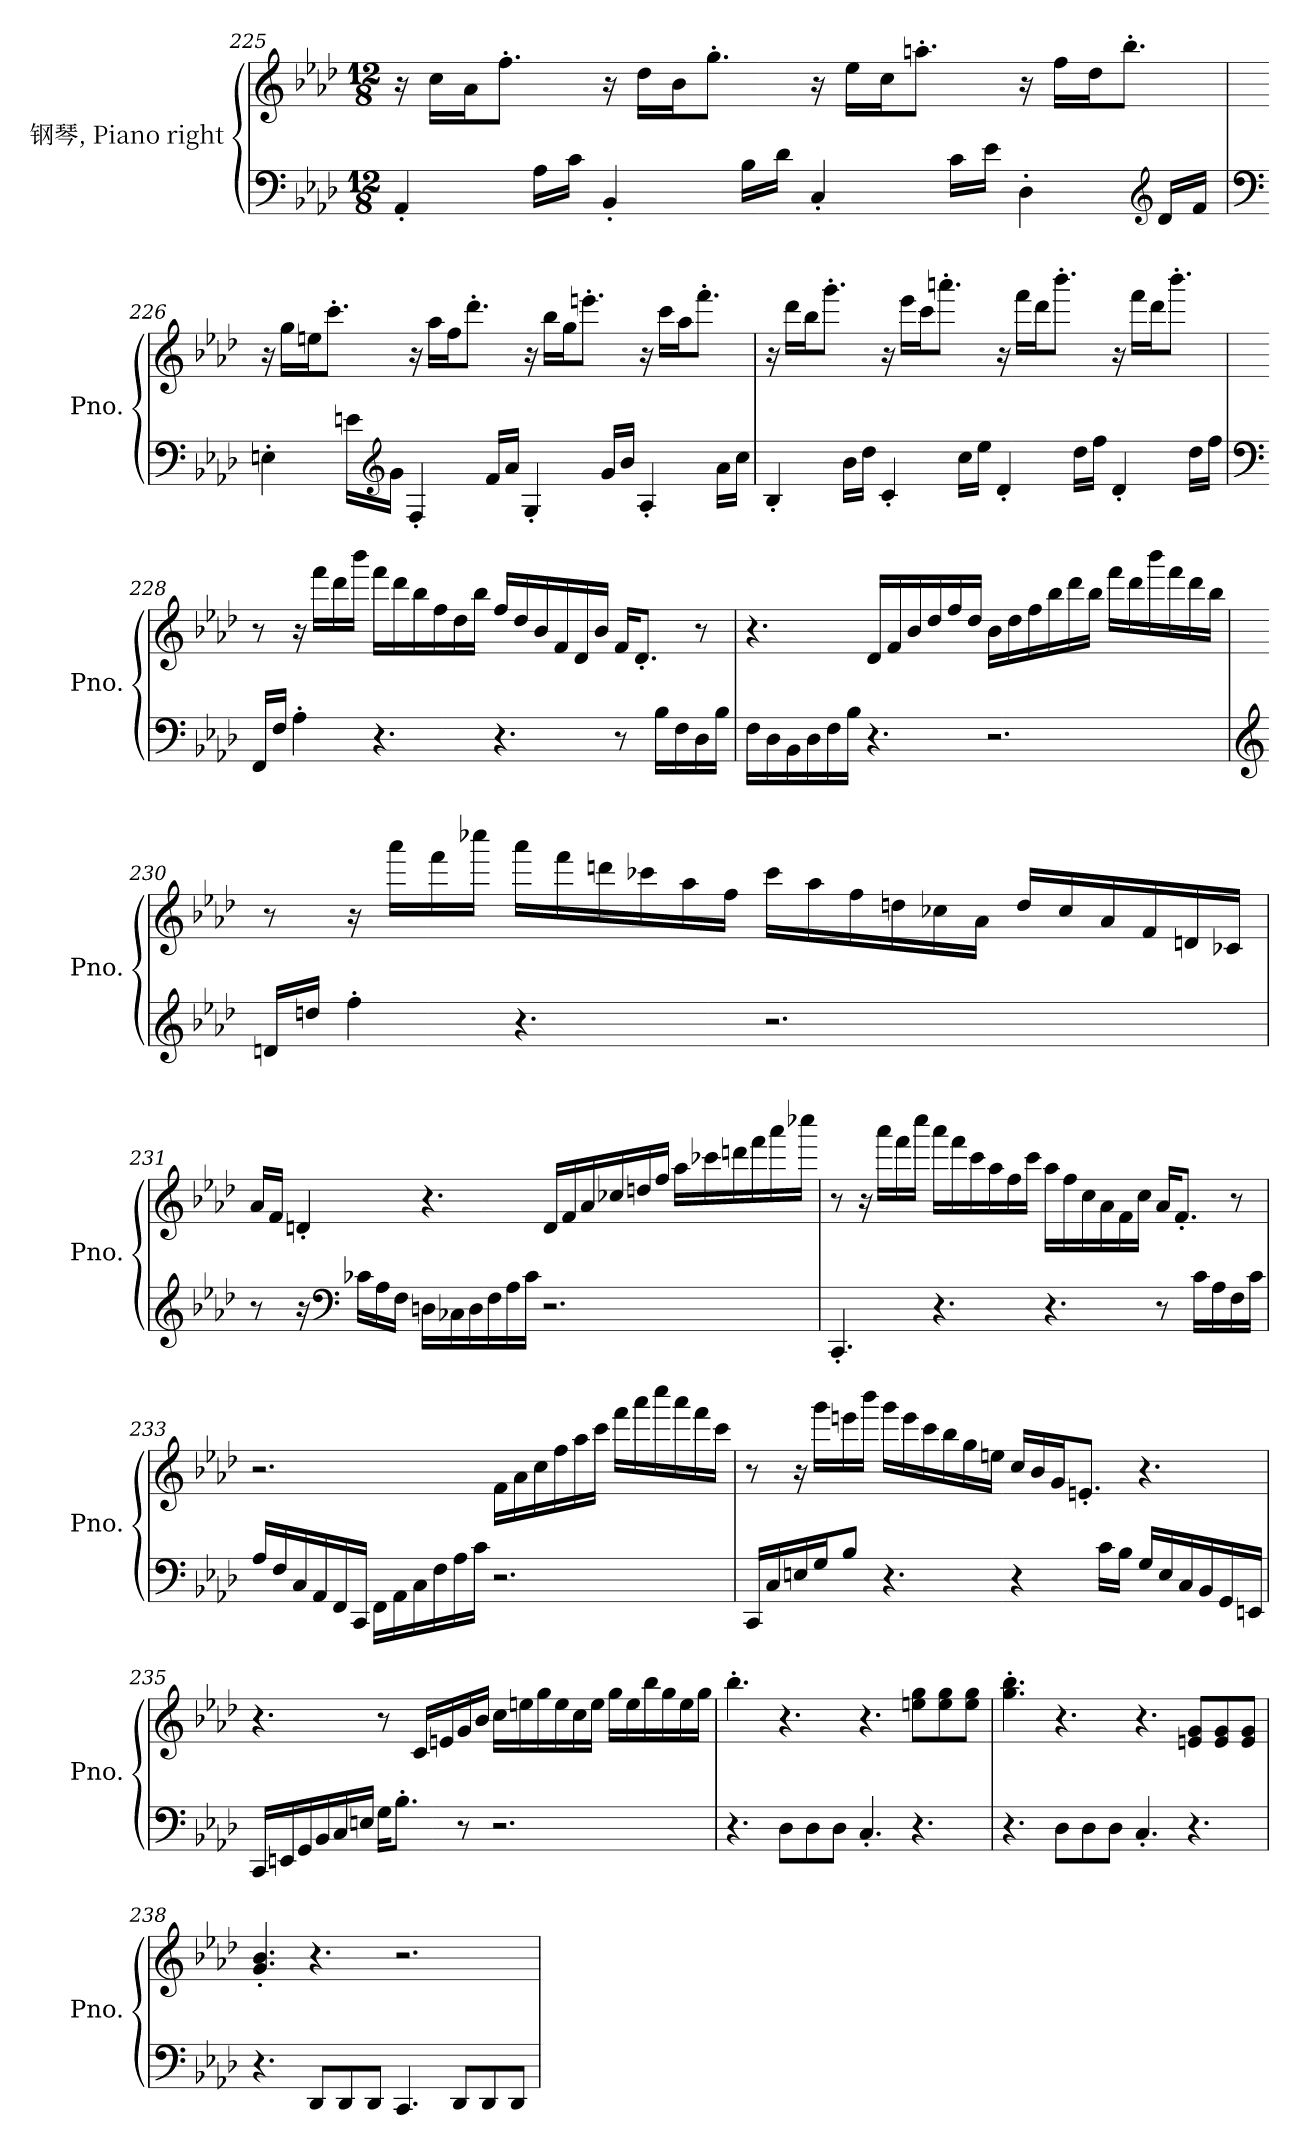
**kern	**kern
*part1	*part1
*staff2	*staff1
*I"钢琴, Piano right	*
*I'Pno.	*
!!LO:LB:g=z
*clefF4	*clefG2
*k[b-e-a-d-]	*k[b-e-a-d-]
*M12/8	*M12/8
*MM181	*MM181
=225	=225
4AA-'/	16r
.	16cc\LL
.	16a-\J
.	8.ff'\J
16A-\LL	.
16c\JJ	.
*	*MM182
4BB-'/	16r
.	16dd-\LL
.	16b-\J
.	8.gg'\J
16B-\LL	.
16d-\JJ	.
*	*MM181
4C'/	16r
.	16ee-\LL
.	16cc\J
.	8.aan'\J
16c\LL	.
16e-\JJ	.
*	*MM181
4D-'\	16r
.	16ff\LL
.	16dd-\J
.	8.bb-'\J
*clefG2	*
16d-/LL	.
16f/JJ	.
!!LO:LB:g=z
=226	=226
*clefF4	*
*	*MM181
4En'\	16r
.	16gg\LL
.	16een\J
.	8.ccc'\J
16en\LL	.
*clefG2	*
16g\JJ	.
*	*MM182
4F'/	16r
.	16aa-\LL
.	16ff\J
.	8.ddd-'\J
16f/LL	.
16a-/JJ	.
*	*MM182
4G'/	16r
.	16bb-\LL
.	16gg\J
.	8.eeen'\J
16g/LL	.
16b-/JJ	.
*	*MM181
4A-'/	16r
.	16ccc\LL
.	16aa-\J
.	8.fff'\J
16a-\LL	.
16cc\JJ	.
!!LO:LB:g=z
=227	=227
*	*MM181
4B-'/	16r
.	16ddd-\LL
.	16bb-\J
.	8.ggg'\J
16b-\LL	.
16dd-\JJ	.
*	*MM181
4c'/	16r
.	16eee-\LL
.	16ccc\J
.	8.aaan'\J
16cc\LL	.
16ee-\JJ	.
*	*MM181
4d-'/	16r
.	16fff\LL
.	16ddd-\J
.	8.bbb-'\J
16dd-\LL	.
16ff\JJ	.
*	*MM179
4d-'/	16r
*	*MM176
.	16fff\LL
*	*MM173
.	16ddd-\J
*	*MM169
.	8.bbb-'\J
16dd-\LL	.
16ff\JJ	.
!!LO:PB:g=z
=228	=228
*clefF4	*
16FF/LL	8r
16F/JJ	.
4A-'\	16r
.	16fff\LL
*	*MM177
.	16ddd-\
*	*MM178
.	16bbb-\JJ
4.r	16fff\LL
.	16ddd-\
*	*MM180
.	16bb-\
.	16ff\
.	16dd-\
.	16bb-\JJ
4.r	16ff/LL
.	16dd-/
.	16b-/
.	16f/
.	16d-/
.	16b-/JJ
*	*MM179
8r	16f/KL
.	8.d-'/J
16B-\LL	.
16F\	.
*	*MM178
16D-\	8r
16B-\JJ	.
!!LO:LB:g=z
=229	=229
16F\LL	4.r
16D-\	.
16BB-\	.
16D-\	.
16F\	.
16B-\JJ	.
4.r	16d-/LL
*	*MM180
.	16f/
.	16b-/
.	16dd-/
*	*MM179
.	16ff/
.	16dd-/JJ
2.r	16b-\LL
.	16dd-\
.	16ff\
.	16bb-\
.	16ddd-\
.	16bb-\JJ
.	16fff\LL
.	16ddd-\
.	16bbb-\
*	*MM171
.	16fff\
*	*MM169
.	16ddd-\
*	*MM130
.	16bb-\JJ
!!LO:LB:g=z
=230	=230
*clefG2	*
*	*MM173
16dn/LL	8r
16ddn/JJ	.
4ff'\	16r
.	16aaa-\LL
.	16fff\
*	*MM178
.	16cccc-X\JJ
4.r	16aaa-\LL
.	16fff\
.	16dddn\
.	16ccc-X\
.	16aa-\
.	16ff\JJ
2.r	16ccc-\LL
.	16aa-\
.	16ff\
.	16ddn\
.	16cc-X\
.	16a-\JJ
.	16dd/LL
.	16cc-/
.	16a-/
.	16f/
.	16dn/
.	16c-X/JJ
!!LO:LB:g=z
=231	=231
8r	16a-/LL
.	16f/JJ
16r	4dn'/
*clefF4	*
16c-X\LL	.
16A-\	.
16F\JJ	.
16Dn\LL	4.r
16C-X\	.
16D\	.
16F\	.
16A-\	.
16c-\JJ	.
2.r	16d/LL
.	16f/
*	*MM179
.	16a-/
.	16cc-X/
*	*MM178
.	16ddn/
*	*MM176
.	16ff/JJ
.	16aa-\LL
*	*MM171
.	16ccc-X\
*	*MM169
.	16dddn\
.	16fff\
*	*MM164
.	16aaa-\
*	*MM80
.	16cccc-X\JJ
!!LO:LB:g=z
=232	=232
*	*MM142
4.CC'/	8r
.	16r
.	16aaa-\LL
.	16fff\
.	16cccc\JJ
4.r	16aaa-\LL
.	16fff\
.	16ccc\
.	16aa-\
*	*MM173
.	16ff\
.	16ccc\JJ
4.r	16aa-\LL
.	16ff\
.	16cc\
.	16a-\
.	16f\
*	*MM178
.	16cc\JJ
8r	16a-/KL
.	8.f'/J
16c\LL	.
16A-\	.
*	*MM178
16F\	8r
16c\JJ	.
=233	=233
16A-/LL	2.r
16F/	.
16C/	.
16AA-/	.
16FF/	.
16CC/JJ	.
16FF\LL	.
16AA-\	.
16C\	.
16F\	.
16A-\	.
16c\JJ	.
2.r	16f\LL
.	16a-\
.	16cc\
.	16ff\
.	16aa-\
.	16ccc\JJ
.	16fff\LL
.	16aaa-\
.	16cccc\
*	*MM171
.	16aaa-\
*	*MM169
.	16fff\
.	16ccc\JJ
!!LO:LB:g=z
=234	=234
*	*MM173
16CC/LL	8r
16C/	.
16En/	16r
*	*MM175
16G/J	16ggg\LL
8B-/J	16eeen\
*	*MM177
.	16bbb-\JJ
4.r	16ggg\LL
.	16eee\
*	*MM179
.	16ccc\
.	16bb-\
*	*MM180
.	16gg\
.	16een\JJ
4r	16cc/LL
.	16b-/
.	16g/J
.	8.en'/J
16c\LL	.
16B-\JJ	.
16G/LL	4.r
16E/	.
16C/	.
16BB-/	.
16GG/	.
16EEn/JJ	.
!!LO:PB:g=z
=235	=235
16CC/LL	4.r
16EEn/	.
16GG/	.
16BB-/	.
16C/	.
16En/JJ	.
16G\KL	8r
8.B-'\J	.
.	16c/LL
.	16en/
*	*MM179
8r	16g/
.	16b-/JJ
2.r	16cc\LL
.	16een\
.	16gg\
.	16ee\
.	16cc\
.	16ee\JJ
.	16gg\LL
.	16ee\
.	16bb-\
.	16gg\
.	16ee\
*	*MM130
.	16gg\JJ
=236	=236
*	*MM140
4.r	4.bb-'\
*	*MM106
8D-\L	4.r
8D-\	.
8D-\J	.
*	*MM141
4.C'/	4.r
*	*MM106
4.r	8een\ 8gg\L
.	8ee\ 8gg\
*	*MM99
.	8ee\ 8gg\J
=237	=237
*	*MM134
4.r	4.gg\' 4.bb-\'
*	*MM105
8D-\L	4.r
8D-\	.
8D-\J	.
*	*MM127
4.C'/	4.r
*	*MM100
4.r	8en/ 8g/L
.	8e/ 8g/
*	*MM96
.	8e/ 8g/J
!!LO:LB:g=z
=238	=238
*	*MM102
4.r	4.g/' 4.b-/'
8DD-/L	4.r
8DD-/	.
8DD-/J	.
*	*MM81
4.CC/	2.r
8DD-/L	.
8DD-/	.
8DD-/J	.
=	=
*-	*-
